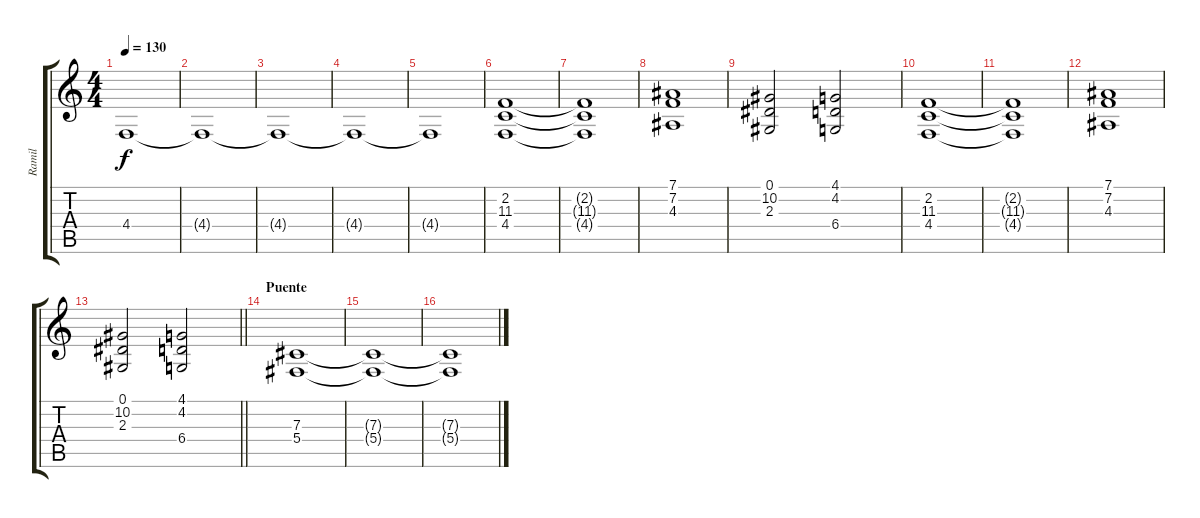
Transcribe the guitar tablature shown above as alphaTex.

\track ("Ramil" "Ramil") {instrument stringensemble1}
\staff {score tabs}
\tuning (Eb4 Bb3 Gb3 Db3 Ab2 Eb2) {hide}
\ts (4 4)
\tempo 130
\clef g2
\ks c
4.4{t}.1{dy f} |
4.4{t}.1 |
4.4{t}.1 |
4.4{t}.1 |
4.4{t}.1 |
(2.2 11.3 4.4).1{volume 10} |
(2.2{t} 11.3{t} 4.4{t}).1 |
(7.1 7.2 4.3).1 |
(0.1 10.2 2.3).2 (4.1 4.2 6.4).2 |
(2.2 11.3 4.4).1 |
(2.2{t} 11.3{t} 4.4{t}).1 |
(7.1 7.2 4.3).1 |
\barLineRight lightlight
(0.1 10.2 2.3).2 (4.1 4.2 6.4).2 |
\section ("" "Puente")
(7.3 5.4).1{volume 12} |
(7.3{t} 5.4{t}).1 |
(7.3{t} 5.4{t}).1
